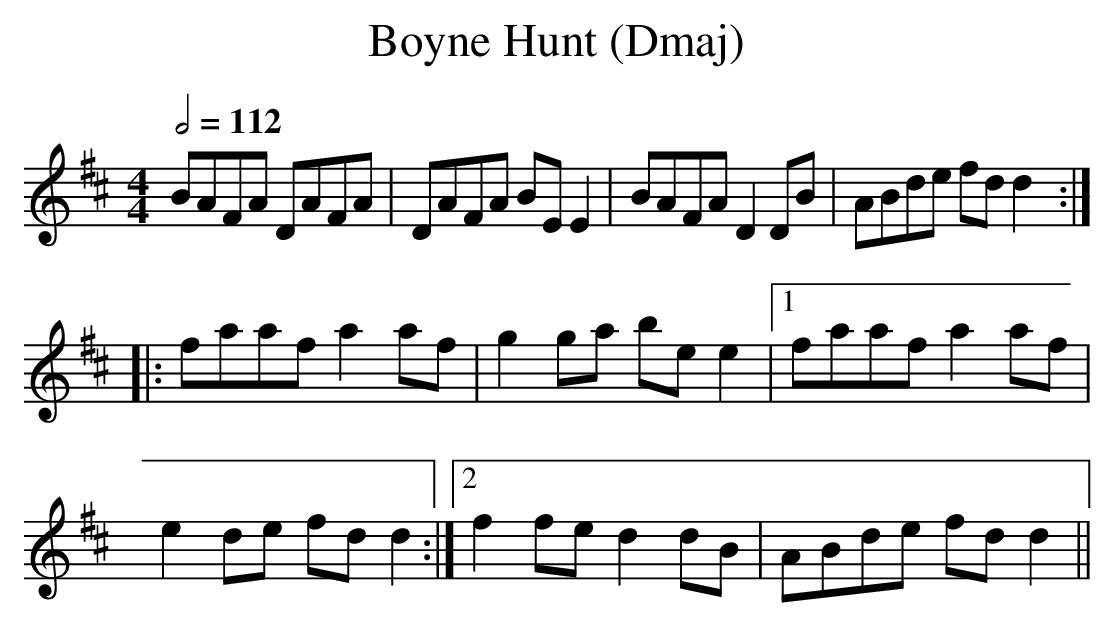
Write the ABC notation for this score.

X:1
T:Boyne Hunt (Dmaj) %1
Q:1/2=112
M:4/4
L:1/8
K:Dmaj
BAFA DAFA|DAFA BEE2|BAFA D2DB|ABde fdd2:|
|:faaf a2af|g2ga bee2|1faaf a2af|e2de fdd2:|2f2fe d2dB|ABde fdd2||
